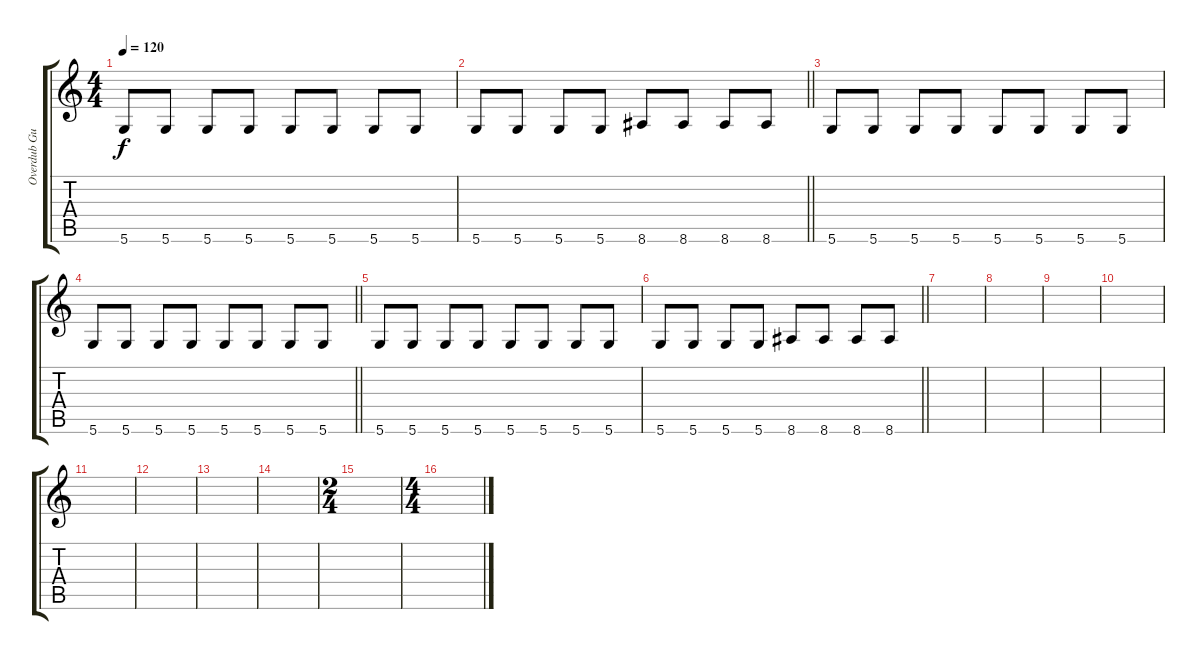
\track ("Overdub Guitar" "Overdub Gu") {instrument distortionguitar}
\staff {score tabs}
\tuning (E4 B3 G3 D3 A2 D2) {hide}
\ts (4 4)
\tempo 120
\clef g2
\ks c
5.6.8{dy f} 5.6.8 5.6.8 5.6.8 5.6.8 5.6.8 5.6.8 5.6.8 |
\barLineRight lightlight
5.6.8 5.6.8 5.6.8 5.6.8 8.6.8 8.6.8 8.6.8 8.6.8 |
5.6.8 5.6.8 5.6.8 5.6.8 5.6.8 5.6.8 5.6.8 5.6.8 |
\barLineRight lightlight
5.6.8 5.6.8 5.6.8 5.6.8 5.6.8 5.6.8 5.6.8 5.6.8 |
5.6.8 5.6.8 5.6.8 5.6.8 5.6.8 5.6.8 5.6.8 5.6.8 |
\barLineRight lightlight
5.6.8 5.6.8 5.6.8 5.6.8 8.6.8 8.6.8 8.6.8 8.6.8 |
|
|
|
|
|
|
|
|
\ts (2 4)
|
\ts (4 4)
